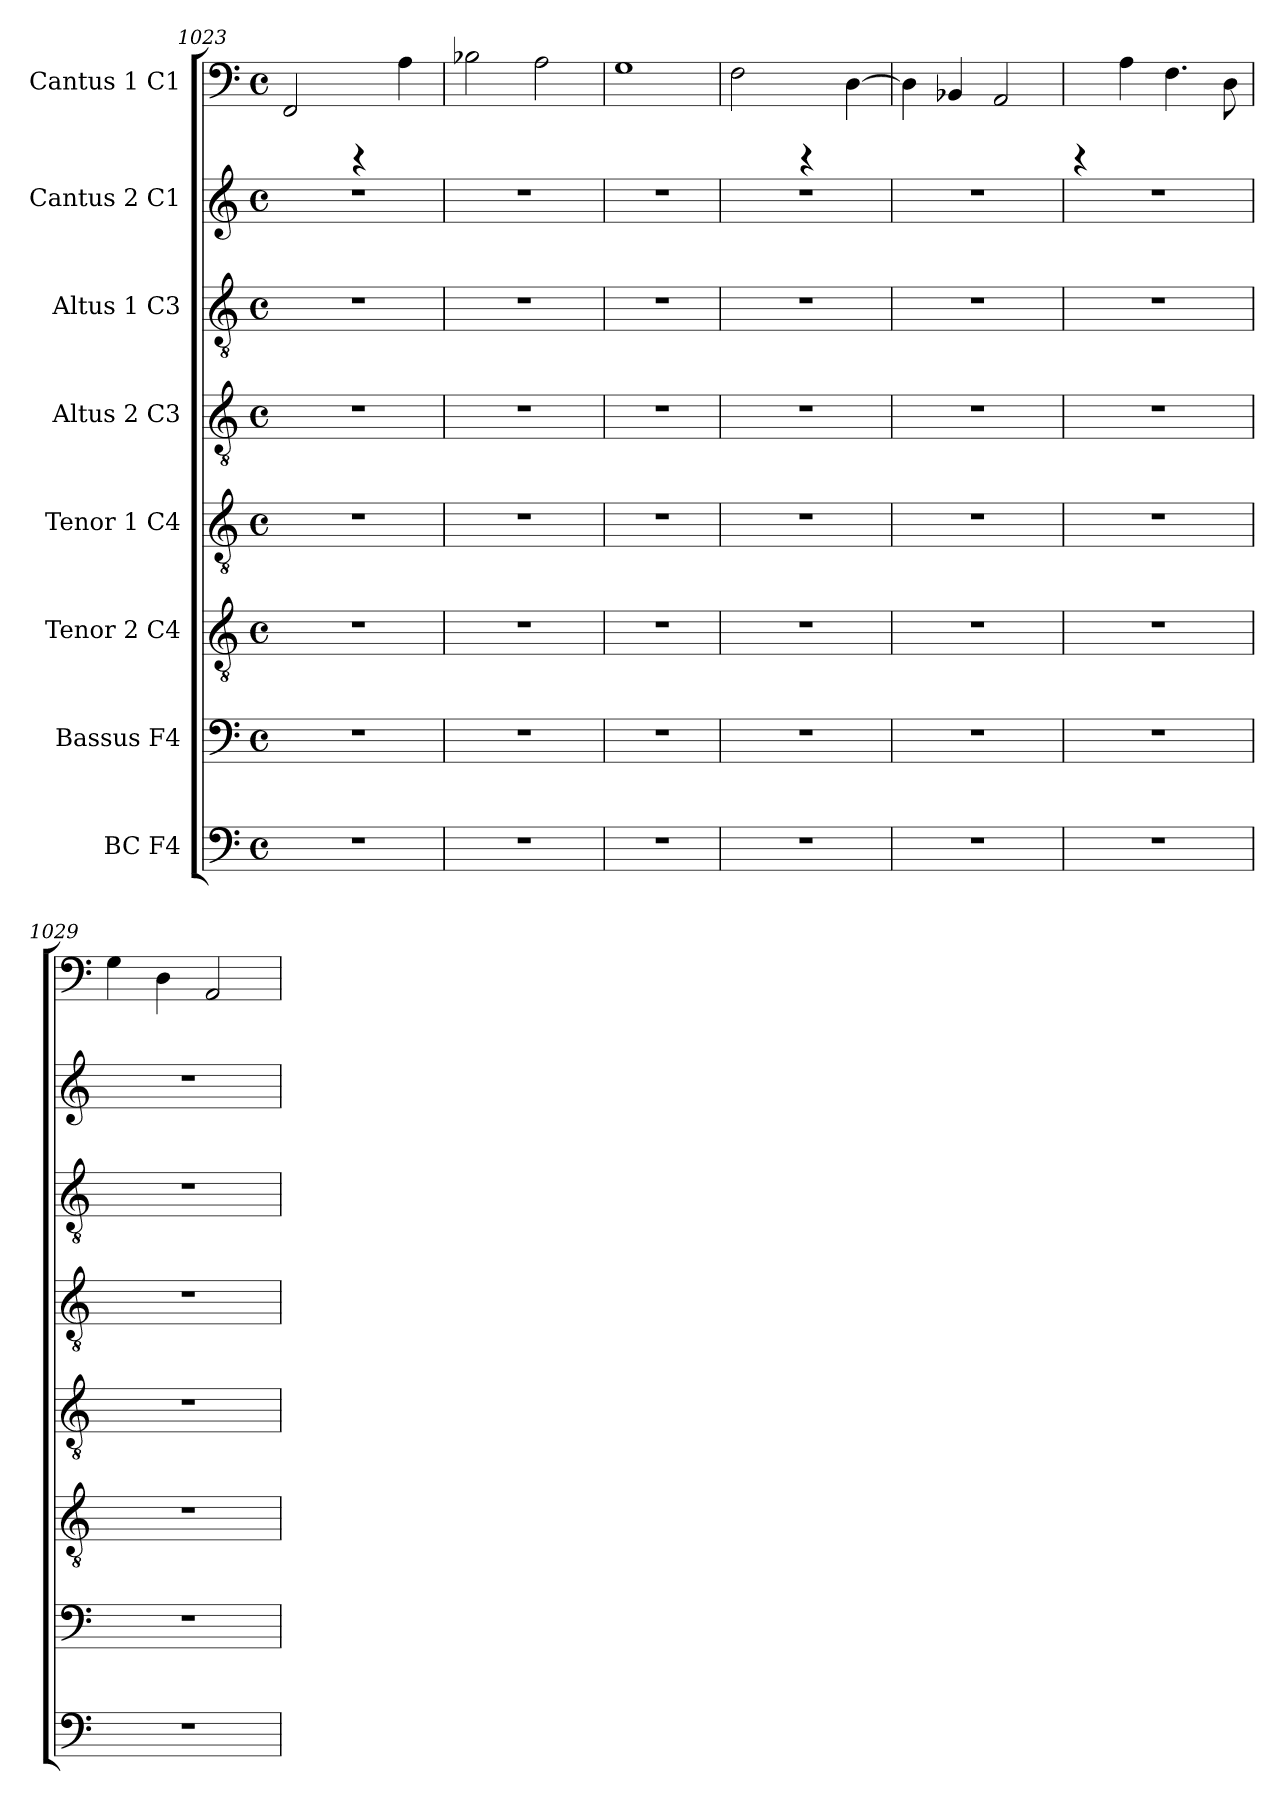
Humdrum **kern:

**kern	**kern	**kern	**kern	**kern	**kern	**kern	**kern	**text
*part8	*part7	*part6	*part5	*part4	*part3	*part2	*part1	*part1
*staff8	*staff7	*staff6	*staff5	*staff4	*staff3	*staff2	*staff1	*staff1
*I"BC  F4	*I"Bassus  F4	*I"Tenor 2  C4	*I"Tenor 1  C4	*I"Altus 2  C3	*I"Altus 1  C3	*I"Cantus 2  C1	*I"Cantus 1  C1	*
*clefF4	*clefF4	*clefGv2	*clefGv2	*clefGv2	*clefGv2	*clefG2	*clefF4	*
*k[]	*k[]	*k[]	*k[]	*k[]	*k[]	*k[]	*k[]	*
*C:	*C:	*C:	*C:	*C:	*C:	*C:	*C:	*
*M4/4	*M4/4	*M4/4	*M4/4	*M4/4	*M4/4	*M4/4	*M4/4	*
*met(c)	*met(c)	*met(c)	*met(c)	*met(c)	*met(c)	*met(c)	*met(c)	*
=1023	=1023	=1023	=1023	=1023	=1023	=1023	=1023	=1023
!	!	!	!	!	!	!	!	!LO:LY:b:cj
1r	1r	1r	1r	1r	1r	1r	2FF/	.
.	.	.	.	.	.	.	4rCCC	.
!	!	!	!	!	!	!	!	!LO:LY:b:cj
.	.	.	.	.	.	.	4A\	.
=1024	=1024	=1024	=1024	=1024	=1024	=1024	=1024	=1024
!	!	!	!	!	!	!	!	!LO:LY:b:cj
1r	1r	1r	1r	1r	1r	1r	2B-X\	.
!	!	!	!	!	!	!	!	!LO:LY:b:cj
.	.	.	.	.	.	.	2A\	.
=1025	=1025	=1025	=1025	=1025	=1025	=1025	=1025	=1025
!	!	!	!	!	!	!	!	!LO:LY:b:cj
1r	1r	1r	1r	1r	1r	1r	1G	.
=1026	=1026	=1026	=1026	=1026	=1026	=1026	=1026	=1026
!	!	!	!	!	!	!	!	!LO:LY:b:cj
1r	1r	1r	1r	1r	1r	1r	2F\	.
.	.	.	.	.	.	.	4rCCC	.
!	!	!	!	!	!	!	!	!LO:LY:b:cj
.	.	.	.	.	.	.	[>4D\	.
=1027	=1027	=1027	=1027	=1027	=1027	=1027	=1027	=1027
!	!	!	!	!	!	!	!	!LO:LY:b:cj
1r	1r	1r	1r	1r	1r	1r	4D\]	.
!	!	!	!	!	!	!	!	!LO:LY:b:cj
.	.	.	.	.	.	.	4BB-X/	.
!	!	!	!	!	!	!	!	!LO:LY:b:cj
.	.	.	.	.	.	.	2AA/	.
=1028	=1028	=1028	=1028	=1028	=1028	=1028	=1028	=1028
1r	1r	1r	1r	1r	1r	1r	4rCCC	.
!	!	!	!	!	!	!	!	!LO:LY:b:cj
.	.	.	.	.	.	.	4A\	.
!	!	!	!	!	!	!	!	!LO:LY:b:cj
.	.	.	.	.	.	.	4.F\	.
!	!	!	!	!	!	!	!	!LO:LY:b:cj
.	.	.	.	.	.	.	8D\	.
=1029	=1029	=1029	=1029	=1029	=1029	=1029	=1029	=1029
!	!	!	!	!	!	!	!	!LO:LY:b:cj
1r	1r	1r	1r	1r	1r	1r	4G\	.
!	!	!	!	!	!	!	!	!LO:LY:b:cj
.	.	.	.	.	.	.	4D\	.
!	!	!	!	!	!	!	!	!LO:LY:b:cj
.	.	.	.	.	.	.	2AA/	.
=	=	=	=	=	=	=	=	=
*-	*-	*-	*-	*-	*-	*-	*-	*-
